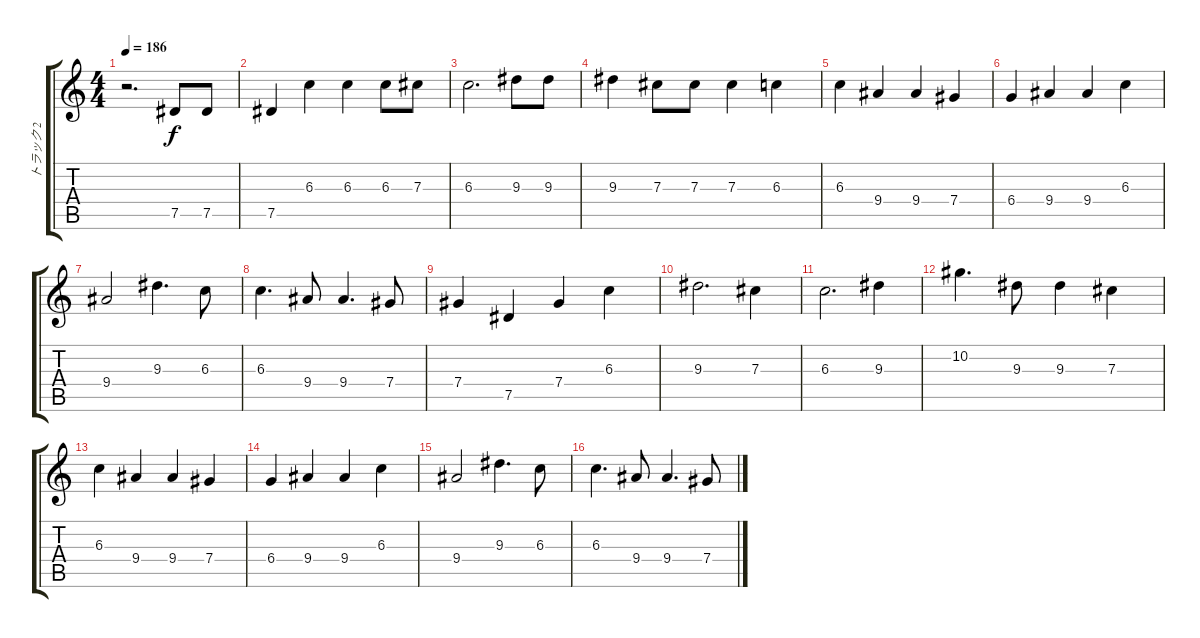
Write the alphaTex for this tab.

\track ("トラック 2" "トラック 2") {instrument distortionguitar}
\staff {score tabs}
\tuning (Eb4 Bb3 Gb3 Db3 Ab2 Eb2) {hide}
\ts (4 4)
\tempo 186
\clef g2
\ks c
r.2{d dy f} 7.5.8 7.5.8 |
7.5.4 6.3.4 6.3.4 6.3.8 7.3.8 |
6.3.2{d} 9.3.8 9.3.8 |
9.3.4 7.3.8 7.3.8 7.3.4 6.3.4 |
6.3.4 9.4.4 9.4.4 7.4.4 |
6.4.4 9.4.4 9.4.4 6.3.4 |
9.4.2 9.3.4{d} 6.3.8 |
6.3.4{d} 9.4.8 9.4.4{d} 7.4.8 |
7.4.4 7.5.4 7.4.4 6.3.4 |
9.3.2{d} 7.3.4 |
6.3.2{d} 9.3.4 |
10.2.4{d} 9.3.8 9.3.4 7.3.4 |
6.3.4 9.4.4 9.4.4 7.4.4 |
6.4.4 9.4.4 9.4.4 6.3.4 |
9.4.2 9.3.4{d} 6.3.8 |
6.3.4{d} 9.4.8 9.4.4{d} 7.4.8
